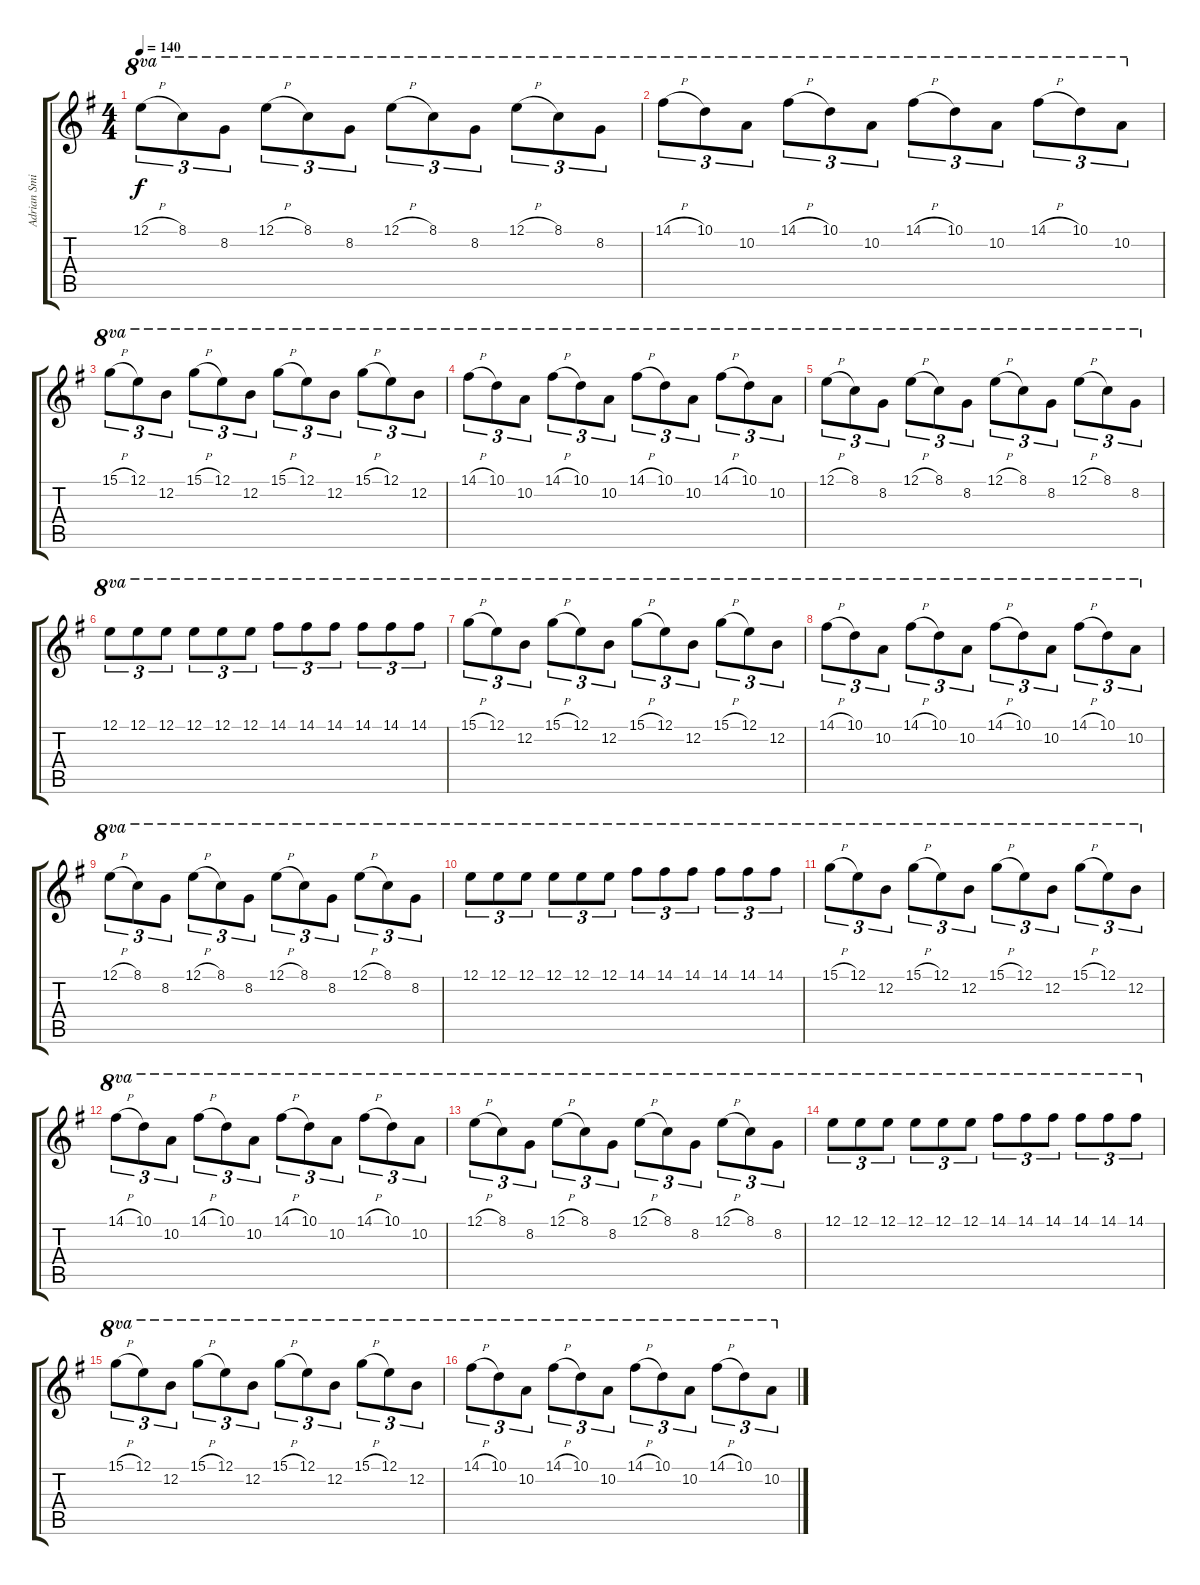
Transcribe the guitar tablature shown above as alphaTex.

\track ("Adrian Smith" "Adrian Smi") {mute instrument overdrivenguitar}
\staff {score tabs}
\tuning (E4 B3 G3 D3 A2 E2) {hide}
\ts (4 4)
\tempo 140
\clef g2
\ks g
12.1{h}.8{tu (3 2) ot 8va dy f} 8.1.8{tu (3 2) ot 8va} 8.2.8{tu (3 2) ot 8va} 12.1{h}.8{tu (3 2) ot 8va} 8.1.8{tu (3 2) ot 8va} 8.2.8{tu (3 2) ot 8va} 12.1{h}.8{tu (3 2) ot 8va} 8.1.8{tu (3 2) ot 8va} 8.2.8{tu (3 2) ot 8va} 12.1{h}.8{tu (3 2) ot 8va} 8.1.8{tu (3 2) ot 8va} 8.2.8{tu (3 2) ot 8va} |
14.1{h}.8{tu (3 2) ot 8va} 10.1.8{tu (3 2) ot 8va} 10.2.8{tu (3 2) ot 8va} 14.1{h}.8{tu (3 2) ot 8va} 10.1.8{tu (3 2) ot 8va} 10.2.8{tu (3 2) ot 8va} 14.1{h}.8{tu (3 2) ot 8va} 10.1.8{tu (3 2) ot 8va} 10.2.8{tu (3 2) ot 8va} 14.1{h}.8{tu (3 2) ot 8va} 10.1.8{tu (3 2) ot 8va} 10.2.8{tu (3 2) ot 8va} |
15.1{h}.8{tu (3 2) ot 8va} 12.1.8{tu (3 2) ot 8va} 12.2.8{tu (3 2) ot 8va} 15.1{h}.8{tu (3 2) ot 8va} 12.1.8{tu (3 2) ot 8va} 12.2.8{tu (3 2) ot 8va} 15.1{h}.8{tu (3 2) ot 8va} 12.1.8{tu (3 2) ot 8va} 12.2.8{tu (3 2) ot 8va} 15.1{h}.8{tu (3 2) ot 8va} 12.1.8{tu (3 2) ot 8va} 12.2.8{tu (3 2) ot 8va} |
14.1{h}.8{tu (3 2) ot 8va} 10.1.8{tu (3 2) ot 8va} 10.2.8{tu (3 2) ot 8va} 14.1{h}.8{tu (3 2) ot 8va} 10.1.8{tu (3 2) ot 8va} 10.2.8{tu (3 2) ot 8va} 14.1{h}.8{tu (3 2) ot 8va} 10.1.8{tu (3 2) ot 8va} 10.2.8{tu (3 2) ot 8va} 14.1{h}.8{tu (3 2) ot 8va} 10.1.8{tu (3 2) ot 8va} 10.2.8{tu (3 2) ot 8va} |
12.1{h}.8{tu (3 2) ot 8va} 8.1.8{tu (3 2) ot 8va} 8.2.8{tu (3 2) ot 8va} 12.1{h}.8{tu (3 2) ot 8va} 8.1.8{tu (3 2) ot 8va} 8.2.8{tu (3 2) ot 8va} 12.1{h}.8{tu (3 2) ot 8va} 8.1.8{tu (3 2) ot 8va} 8.2.8{tu (3 2) ot 8va} 12.1{h}.8{tu (3 2) ot 8va} 8.1.8{tu (3 2) ot 8va} 8.2.8{tu (3 2) ot 8va} |
12.1.8{tu (3 2) ot 8va} 12.1.8{tu (3 2) ot 8va} 12.1.8{tu (3 2) ot 8va} 12.1.8{tu (3 2) ot 8va} 12.1.8{tu (3 2) ot 8va} 12.1.8{tu (3 2) ot 8va} 14.1.8{tu (3 2) ot 8va} 14.1.8{tu (3 2) ot 8va} 14.1.8{tu (3 2) ot 8va} 14.1.8{tu (3 2) ot 8va} 14.1.8{tu (3 2) ot 8va} 14.1.8{tu (3 2) ot 8va} |
15.1{h}.8{tu (3 2) ot 8va} 12.1.8{tu (3 2) ot 8va} 12.2.8{tu (3 2) ot 8va} 15.1{h}.8{tu (3 2) ot 8va} 12.1.8{tu (3 2) ot 8va} 12.2.8{tu (3 2) ot 8va} 15.1{h}.8{tu (3 2) ot 8va} 12.1.8{tu (3 2) ot 8va} 12.2.8{tu (3 2) ot 8va} 15.1{h}.8{tu (3 2) ot 8va} 12.1.8{tu (3 2) ot 8va} 12.2.8{tu (3 2) ot 8va} |
14.1{h}.8{tu (3 2) ot 8va} 10.1.8{tu (3 2) ot 8va} 10.2.8{tu (3 2) ot 8va} 14.1{h}.8{tu (3 2) ot 8va} 10.1.8{tu (3 2) ot 8va} 10.2.8{tu (3 2) ot 8va} 14.1{h}.8{tu (3 2) ot 8va} 10.1.8{tu (3 2) ot 8va} 10.2.8{tu (3 2) ot 8va} 14.1{h}.8{tu (3 2) ot 8va} 10.1.8{tu (3 2) ot 8va} 10.2.8{tu (3 2) ot 8va} |
12.1{h}.8{tu (3 2) ot 8va} 8.1.8{tu (3 2) ot 8va} 8.2.8{tu (3 2) ot 8va} 12.1{h}.8{tu (3 2) ot 8va} 8.1.8{tu (3 2) ot 8va} 8.2.8{tu (3 2) ot 8va} 12.1{h}.8{tu (3 2) ot 8va} 8.1.8{tu (3 2) ot 8va} 8.2.8{tu (3 2) ot 8va} 12.1{h}.8{tu (3 2) ot 8va} 8.1.8{tu (3 2) ot 8va} 8.2.8{tu (3 2) ot 8va} |
12.1.8{tu (3 2) ot 8va} 12.1.8{tu (3 2) ot 8va} 12.1.8{tu (3 2) ot 8va} 12.1.8{tu (3 2) ot 8va} 12.1.8{tu (3 2) ot 8va} 12.1.8{tu (3 2) ot 8va} 14.1.8{tu (3 2) ot 8va} 14.1.8{tu (3 2) ot 8va} 14.1.8{tu (3 2) ot 8va} 14.1.8{tu (3 2) ot 8va} 14.1.8{tu (3 2) ot 8va} 14.1.8{tu (3 2) ot 8va} |
15.1{h}.8{tu (3 2) ot 8va} 12.1.8{tu (3 2) ot 8va} 12.2.8{tu (3 2) ot 8va} 15.1{h}.8{tu (3 2) ot 8va} 12.1.8{tu (3 2) ot 8va} 12.2.8{tu (3 2) ot 8va} 15.1{h}.8{tu (3 2) ot 8va} 12.1.8{tu (3 2) ot 8va} 12.2.8{tu (3 2) ot 8va} 15.1{h}.8{tu (3 2) ot 8va} 12.1.8{tu (3 2) ot 8va} 12.2.8{tu (3 2) ot 8va} |
14.1{h}.8{tu (3 2) ot 8va} 10.1.8{tu (3 2) ot 8va} 10.2.8{tu (3 2) ot 8va} 14.1{h}.8{tu (3 2) ot 8va} 10.1.8{tu (3 2) ot 8va} 10.2.8{tu (3 2) ot 8va} 14.1{h}.8{tu (3 2) ot 8va} 10.1.8{tu (3 2) ot 8va} 10.2.8{tu (3 2) ot 8va} 14.1{h}.8{tu (3 2) ot 8va} 10.1.8{tu (3 2) ot 8va} 10.2.8{tu (3 2) ot 8va} |
12.1{h}.8{tu (3 2) ot 8va} 8.1.8{tu (3 2) ot 8va} 8.2.8{tu (3 2) ot 8va} 12.1{h}.8{tu (3 2) ot 8va} 8.1.8{tu (3 2) ot 8va} 8.2.8{tu (3 2) ot 8va} 12.1{h}.8{tu (3 2) ot 8va} 8.1.8{tu (3 2) ot 8va} 8.2.8{tu (3 2) ot 8va} 12.1{h}.8{tu (3 2) ot 8va} 8.1.8{tu (3 2) ot 8va} 8.2.8{tu (3 2) ot 8va} |
12.1.8{tu (3 2) ot 8va} 12.1.8{tu (3 2) ot 8va} 12.1.8{tu (3 2) ot 8va} 12.1.8{tu (3 2) ot 8va} 12.1.8{tu (3 2) ot 8va} 12.1.8{tu (3 2) ot 8va} 14.1.8{tu (3 2) ot 8va} 14.1.8{tu (3 2) ot 8va} 14.1.8{tu (3 2) ot 8va} 14.1.8{tu (3 2) ot 8va} 14.1.8{tu (3 2) ot 8va} 14.1.8{tu (3 2) ot 8va} |
15.1{h}.8{tu (3 2) ot 8va} 12.1.8{tu (3 2) ot 8va} 12.2.8{tu (3 2) ot 8va} 15.1{h}.8{tu (3 2) ot 8va} 12.1.8{tu (3 2) ot 8va} 12.2.8{tu (3 2) ot 8va} 15.1{h}.8{tu (3 2) ot 8va} 12.1.8{tu (3 2) ot 8va} 12.2.8{tu (3 2) ot 8va} 15.1{h}.8{tu (3 2) ot 8va} 12.1.8{tu (3 2) ot 8va} 12.2.8{tu (3 2) ot 8va} |
14.1{h}.8{tu (3 2) ot 8va} 10.1.8{tu (3 2) ot 8va} 10.2.8{tu (3 2) ot 8va} 14.1{h}.8{tu (3 2) ot 8va} 10.1.8{tu (3 2) ot 8va} 10.2.8{tu (3 2) ot 8va} 14.1{h}.8{tu (3 2) ot 8va} 10.1.8{tu (3 2) ot 8va} 10.2.8{tu (3 2) ot 8va} 14.1{h}.8{tu (3 2) ot 8va} 10.1.8{tu (3 2) ot 8va} 10.2.8{tu (3 2) ot 8va}
